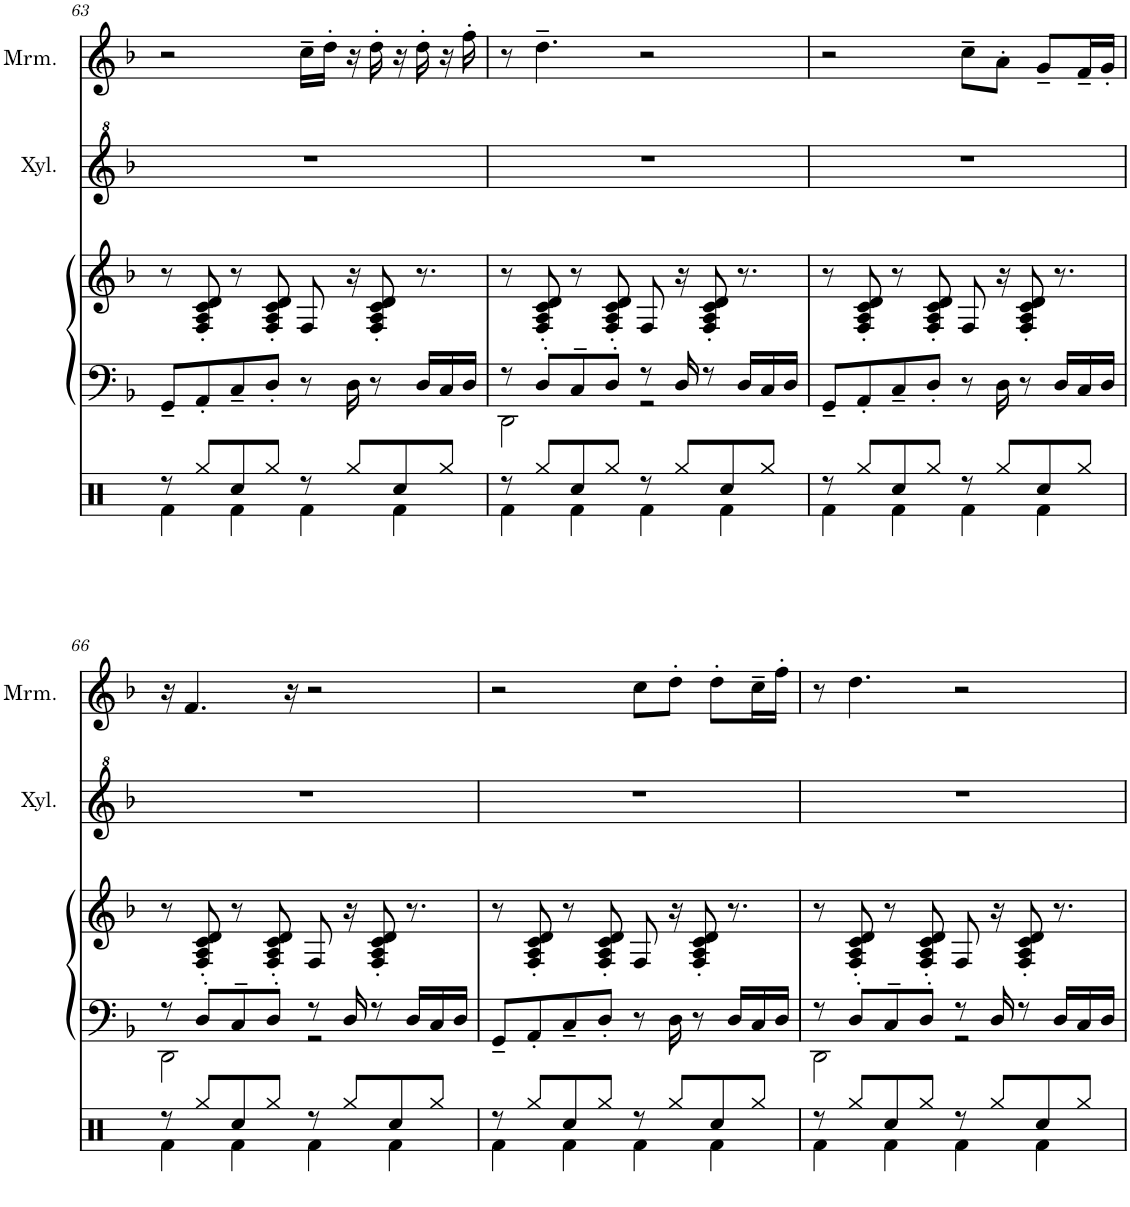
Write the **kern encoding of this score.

**kern	**kern	**kern	**kern	**kern	**kern	**kern
*part5	*part5	*part4	*part3	*part3	*part2	*part1
*staff7	*staff6	*staff5	*staff4	*staff3	*staff2	*staff1
*I"Clavichord	*	*I"Drumset	*I"Piano	*	*I"Xylophone	*I"Marimba
*I'Cch.	*	*	*I'Pno	*	*I'Xyl.	*I'Mrm.
!!LO:PB:g=z
*clefF4	*clefG2	*clefX	*clefF4	*clefG2	*clefG^2	*clefG2
*k[b-]	*k[b-]	*k[]	*k[b-]	*k[b-]	*k[b-]	*k[b-]
*M4/4	*M4/4	*M4/4	*M4/4	*M4/4	*M4/4	*M4/4
*met(c)	*met(c)	*met(c)	*met(c)	*met(c)	*met(c)	*met(c)
=63	=63	=63	=63	=63	=63	=63
*	*	*^	*	*	*	*
8GG~/L	8r	8r	4Rf\	8GG~/L	8r	1r	2r
8AA'/J	8F' 8A' 8c' 8d'	8Rgg/L	.	8AA'/	8F/' 8A/' 8c/' 8d/'	.	.
8C~/L	8r	8Rcc/	4Rf\	8C~/	8r	.	.
8D'/J	8F' 8A' 8c' 8d'	8Rgg/J	.	8D'/J	8F/' 8A/' 8c/' 8d/'	.	.
8r	8F	8r	4Rf\	8r	8F/	.	16cc~\LL
.	.	.	.	.	.	.	16dd'\JJ
16D	16r	8Rgg/L	.	16D\	16r	.	16r
8r	8F' 8A' 8c' 8d'	.	.	8r	8F/' 8A/' 8c/' 8d/'	.	16dd'\
.	.	8Rcc/	4Rf\	.	.	.	16r
!	!LO:N:vis=8	!	!	!	!	!	!
16D\LL	8.r	.	.	16D/LL	8.r	.	16dd'\
16C\	.	8Rgg/J	.	16C/	.	.	16r
16D\JJ	.	.	.	16D/JJ	.	.	16ff'\
=64	=64	=64	=64	=64	=64	=64	=64
*^	*	*	*	*^	*	*	*
8r	2DD	8r	8r	4Rf\	8r	2DD\	8r	1r	8r
8D'	.	8F' 8A' 8c' 8d'	8Rgg/L	.	8D'/L	.	8F/' 8A/' 8c/' 8d/'	.	4.dd~\
8C~/L	.	8r	8Rcc/	4Rf\	8C~/	.	8r	.	.
8D'/J	.	8F' 8A' 8c' 8d'	8Rgg/J	.	8D'/J	.	8F/' 8A/' 8c/' 8d/'	.	.
8r	2r	8F	8r	4Rf\	8r	2r	8F/	.	2r
16D	.	16r	8Rgg/L	.	16D/	.	16r	.	.
8r	.	8F' 8A' 8c' 8d'	.	.	8r	.	8F/' 8A/' 8c/' 8d/'	.	.
.	.	.	8Rcc/	4Rf\	.	.	.	.	.
!	!	!LO:N:vis=8	!	!	!	!	!	!	!
16D\LL	.	8.r	.	.	16D/LL	.	8.r	.	.
16C\	.	.	8Rgg/J	.	16C/	.	.	.	.
16D\JJ	.	.	.	.	16D/JJ	.	.	.	.
*v	*v	*	*	*	*v	*v	*	*	*
=65	=65	=65	=65	=65	=65	=65	=65
8GG~/L	8r	8r	4Rf\	8GG~/L	8r	1r	2r
8AA'/J	8F' 8A' 8c' 8d'	8Rgg/L	.	8AA'/	8F/' 8A/' 8c/' 8d/'	.	.
8C~/L	8r	8Rcc/	4Rf\	8C~/	8r	.	.
8D'/J	8F' 8A' 8c' 8d'	8Rgg/J	.	8D'/J	8F/' 8A/' 8c/' 8d/'	.	.
8r	8F	8r	4Rf\	8r	8F/	.	8cc~\L
16D	16r	8Rgg/L	.	16D\	16r	.	8a'\J
8r	8F' 8A' 8c' 8d'	.	.	8r	8F/' 8A/' 8c/' 8d/'	.	.
.	.	8Rcc/	4Rf\	.	.	.	8g~/L
!	!LO:N:vis=8	!	!	!	!	!	!
16D\LL	8.r	.	.	16D/LL	8.r	.	.
16C\	.	8Rgg/J	.	16C/	.	.	16f~/L
16D\JJ	.	.	.	16D/JJ	.	.	16g'/JJ
!!LO:LB:g=z
=66	=66	=66	=66	=66	=66	=66	=66
*^	*	*	*	*^	*	*	*
8r	2DD	8r	8r	4Rf\	8r	2DD\	8r	1r	16r
.	.	.	.	.	.	.	.	.	4.f/
8D'	.	8F' 8A' 8c' 8d'	8Rgg/L	.	8D'/L	.	8F/' 8A/' 8c/' 8d/'	.	.
8C~/L	.	8r	8Rcc/	4Rf\	8C~/	.	8r	.	.
8D'/J	.	8F' 8A' 8c' 8d'	8Rgg/J	.	8D'/J	.	8F/' 8A/' 8c/' 8d/'	.	.
.	.	.	.	.	.	.	.	.	16r
8r	2r	8F	8r	4Rf\	8r	2r	8F/	.	2r
16D	.	16r	8Rgg/L	.	16D/	.	16r	.	.
8r	.	8F' 8A' 8c' 8d'	.	.	8r	.	8F/' 8A/' 8c/' 8d/'	.	.
.	.	.	8Rcc/	4Rf\	.	.	.	.	.
!	!	!LO:N:vis=8	!	!	!	!	!	!	!
16D\LL	.	8.r	.	.	16D/LL	.	8.r	.	.
16C\	.	.	8Rgg/J	.	16C/	.	.	.	.
16D\JJ	.	.	.	.	16D/JJ	.	.	.	.
*v	*v	*	*	*	*v	*v	*	*	*
=67	=67	=67	=67	=67	=67	=67	=67
8GG~/L	8r	8r	4Rf\	8GG~/L	8r	1r	2r
8AA'/J	8F' 8A' 8c' 8d'	8Rgg/L	.	8AA'/	8F/' 8A/' 8c/' 8d/'	.	.
8C~/L	8r	8Rcc/	4Rf\	8C~/	8r	.	.
8D'/J	8F' 8A' 8c' 8d'	8Rgg/J	.	8D'/J	8F/' 8A/' 8c/' 8d/'	.	.
8r	8F	8r	4Rf\	8r	8F/	.	8cc\L
16D	16r	8Rgg/L	.	16D\	16r	.	8dd'\J
8r	8F' 8A' 8c' 8d'	.	.	8r	8F/' 8A/' 8c/' 8d/'	.	.
.	.	8Rcc/	4Rf\	.	.	.	8dd'\L
!	!LO:N:vis=8	!	!	!	!	!	!
16D\LL	8.r	.	.	16D/LL	8.r	.	.
16C\	.	8Rgg/J	.	16C/	.	.	16cc~\L
16D\JJ	.	.	.	16D/JJ	.	.	16ff'\JJ
=68	=68	=68	=68	=68	=68	=68	=68
*^	*	*	*	*^	*	*	*
8r	2DD	8r	8r	4Rf\	8r	2DD\	8r	1r	8r
8D'	.	8F' 8A' 8c' 8d'	8Rgg/L	.	8D'/L	.	8F/' 8A/' 8c/' 8d/'	.	4.dd\
8C~/L	.	8r	8Rcc/	4Rf\	8C~/	.	8r	.	.
8D'/J	.	8F' 8A' 8c' 8d'	8Rgg/J	.	8D'/J	.	8F/' 8A/' 8c/' 8d/'	.	.
8r	2r	8F	8r	4Rf\	8r	2r	8F/	.	2r
16D	.	16r	8Rgg/L	.	16D/	.	16r	.	.
8r	.	8F' 8A' 8c' 8d'	.	.	8r	.	8F/' 8A/' 8c/' 8d/'	.	.
.	.	.	8Rcc/	4Rf\	.	.	.	.	.
!	!	!LO:N:vis=8	!	!	!	!	!	!	!
16D\LL	.	8.r	.	.	16D/LL	.	8.r	.	.
16C\	.	.	8Rgg/J	.	16C/	.	.	.	.
16D\JJ	.	.	.	.	16D/JJ	.	.	.	.
*	*	*	*v	*v	*	*	*	*	*
*v	*v	*	*	*v	*v	*	*	*
=	=	=	=	=	=	=
*-	*-	*-	*-	*-	*-	*-
